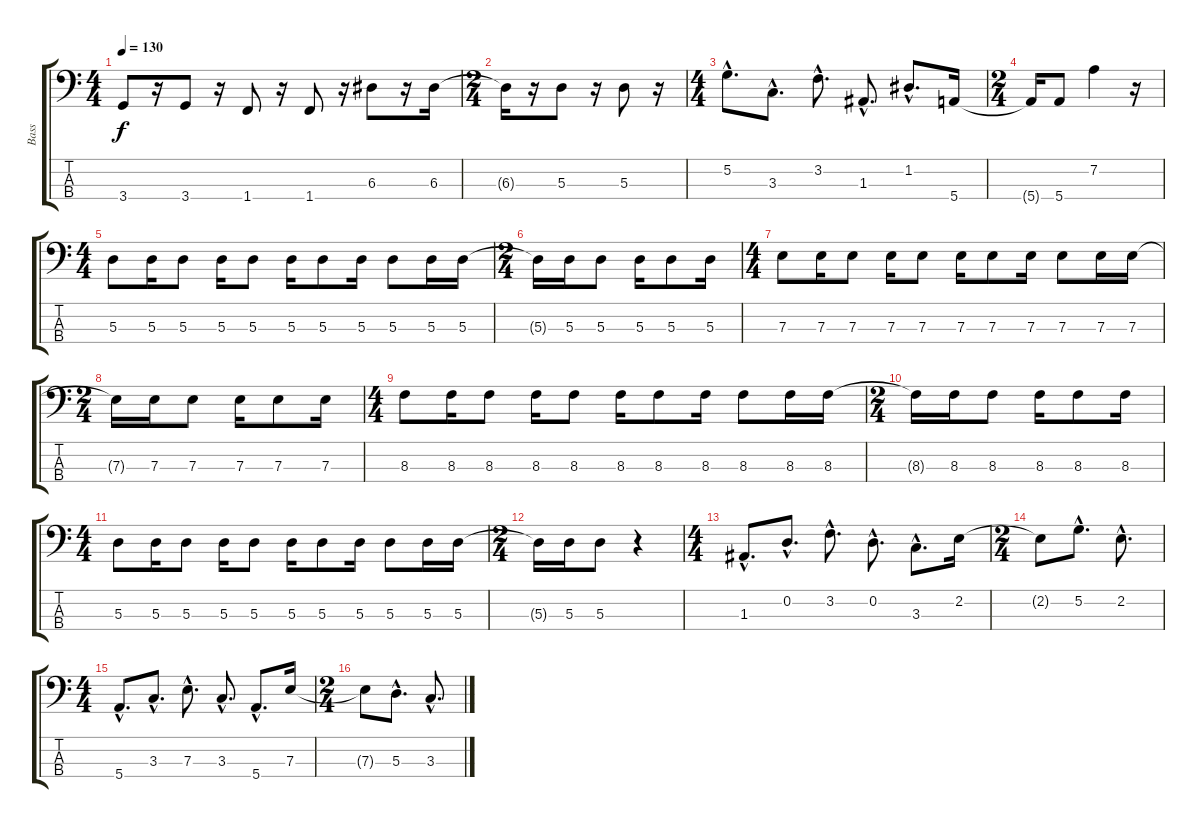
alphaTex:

\track ("Bass" "Bass") {instrument electricbasspick}
\staff {score tabs}
\tuning (G2 D2 A1 E1) {hide}
\ts (4 4)
\tempo 130
\clef f4
\ks c
3.4.8{dy f} r.16 3.4.8 r.16 1.4.8 r.16 1.4.8 r.16 6.3.8 r.16 6.3.16 |
\ts (2 4)
6.3{t}.16 r.16 5.3.8 r.16 5.3.8 r.16 |
\ts (4 4)
5.2{hac}.8{d} 3.3{hac}.8{d} 3.2{hac}.8{d} 1.3{hac}.8{d} 1.2{hac}.8{d} 5.4.16 |
\ts (2 4)
5.4{t}.16 5.4.8 7.2.4 r.16 |
\ts (4 4)
5.3.8 5.3.16 5.3.8 5.3.16 5.3.8 5.3.16 5.3.8 5.3.16 5.3.8 5.3.16 5.3.16 |
\ts (2 4)
5.3{t}.16 5.3.16 5.3.8 5.3.16 5.3.8 5.3.16 |
\ts (4 4)
7.3.8 7.3.16 7.3.8 7.3.16 7.3.8 7.3.16 7.3.8 7.3.16 7.3.8 7.3.16 7.3.16 |
\ts (2 4)
7.3{t}.16 7.3.16 7.3.8 7.3.16 7.3.8 7.3.16 |
\ts (4 4)
8.3.8 8.3.16 8.3.8 8.3.16 8.3.8 8.3.16 8.3.8 8.3.16 8.3.8 8.3.16 8.3.16 |
\ts (2 4)
8.3{t}.16 8.3.16 8.3.8 8.3.16 8.3.8 8.3.16 |
\ts (4 4)
5.3.8 5.3.16 5.3.8 5.3.16 5.3.8 5.3.16 5.3.8 5.3.16 5.3.8 5.3.16 5.3.16 |
\ts (2 4)
5.3{t}.16 5.3.16 5.3.8 r.4 |
\ts (4 4)
1.3{hac}.8{d} 0.2{hac}.8{d} 3.2{hac}.8{d} 0.2{hac}.8{d} 3.3{hac}.8{d} 2.2.16 |
\ts (2 4)
2.2{t}.8 5.2{hac}.8{d} 2.2{hac}.8{d} |
\ts (4 4)
5.4{hac}.8{d} 3.3{hac}.8{d} 7.3{hac}.8{d} 3.3{hac}.8{d} 5.4{hac}.8{d} 7.3.16 |
\ts (2 4)
7.3{t}.8 5.3{hac}.8{d} 3.3{hac}.8{d}
